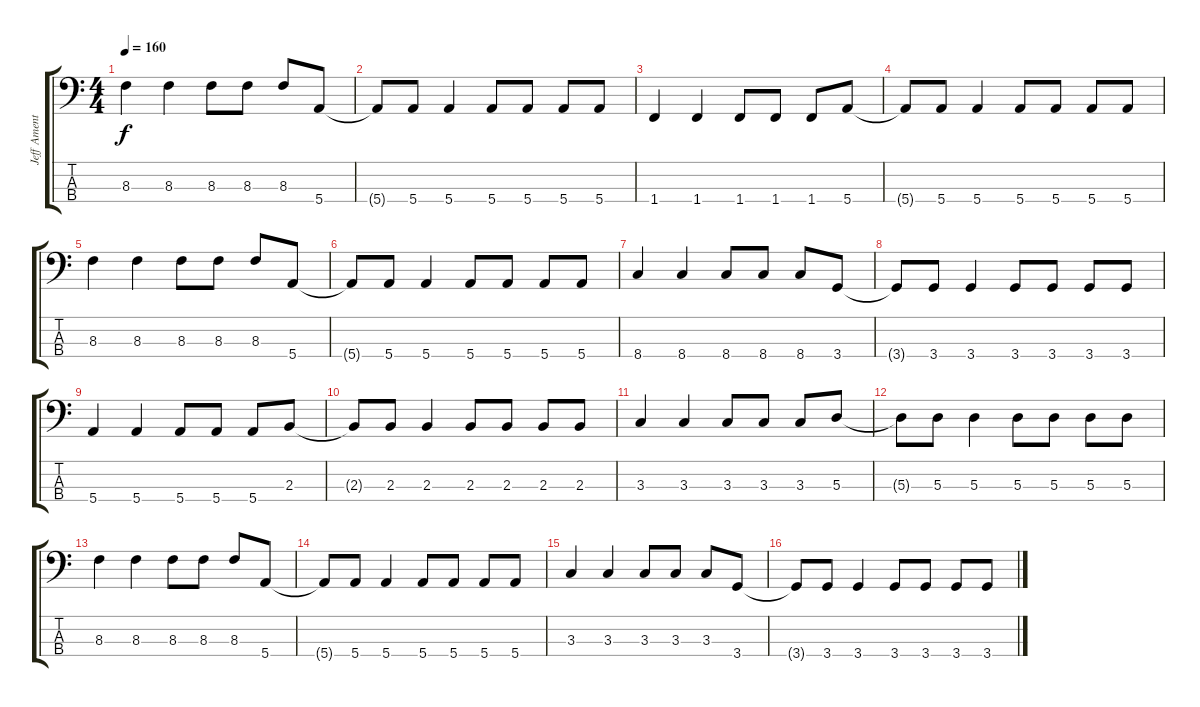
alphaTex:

\track ("Jeff Ament" "Jeff Ament") {instrument electricbassfinger}
\staff {score tabs}
\tuning (G2 D2 A1 E1) {hide}
\ts (4 4)
\tempo 160
\clef f4
\ks c
8.3.4{dy f} 8.3.4 8.3.8 8.3.8 8.3.8 5.4.8 |
5.4{t}.8 5.4.8 5.4.4 5.4.8 5.4.8 5.4.8 5.4.8 |
1.4.4 1.4.4 1.4.8 1.4.8 1.4.8 5.4.8 |
5.4{t}.8 5.4.8 5.4.4 5.4.8 5.4.8 5.4.8 5.4.8 |
8.3.4 8.3.4 8.3.8 8.3.8 8.3.8 5.4.8 |
5.4{t}.8 5.4.8 5.4.4 5.4.8 5.4.8 5.4.8 5.4.8 |
8.4.4 8.4.4 8.4.8 8.4.8 8.4.8 3.4.8 |
3.4{t}.8 3.4.8 3.4.4 3.4.8 3.4.8 3.4.8 3.4.8 |
5.4.4 5.4.4 5.4.8 5.4.8 5.4.8 2.3.8 |
2.3{t}.8 2.3.8 2.3.4 2.3.8 2.3.8 2.3.8 2.3.8 |
3.3.4 3.3.4 3.3.8 3.3.8 3.3.8 5.3.8 |
5.3{t}.8 5.3.8 5.3.4 5.3.8 5.3.8 5.3.8 5.3.8 |
8.3.4 8.3.4 8.3.8 8.3.8 8.3.8 5.4.8 |
5.4{t}.8 5.4.8 5.4.4 5.4.8 5.4.8 5.4.8 5.4.8 |
3.3.4 3.3.4 3.3.8 3.3.8 3.3.8 3.4.8 |
3.4{t}.8 3.4.8 3.4.4 3.4.8 3.4.8 3.4.8 3.4.8
